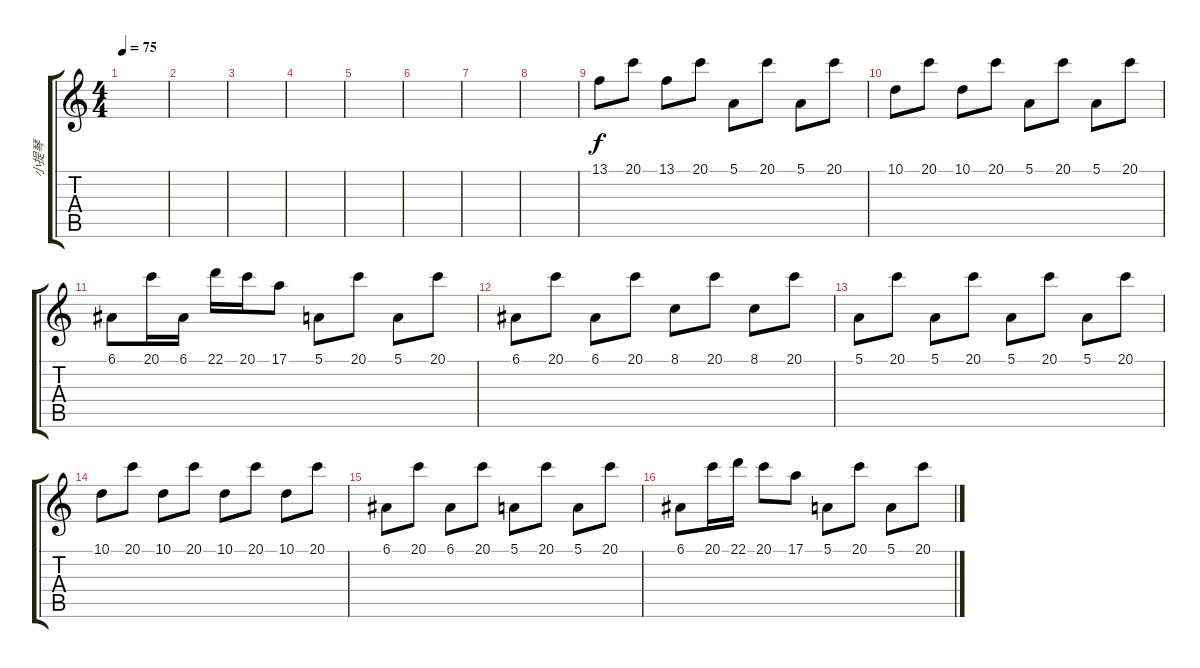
\track ("小提琴" "小提琴") {instrument stringensemble1}
\staff {score tabs}
\tuning (E4 B3 G3 D3 A2 E2) {hide}
\ts (4 4)
\tempo 75
\clef g2
\ks c
|
|
|
|
|
|
|
|
13.1.8 20.1.8 13.1.8 20.1.8 5.1.8 20.1.8 5.1.8 20.1.8 |
10.1.8 20.1.8 10.1.8 20.1.8 5.1.8 20.1.8 5.1.8 20.1.8 |
6.1.8 20.1.16 6.1.16 22.1.16 20.1.16 17.1.8 5.1.8 20.1.8 5.1.8 20.1.8 |
6.1.8 20.1.8 6.1.8 20.1.8 8.1.8 20.1.8 8.1.8 20.1.8 |
5.1.8 20.1.8 5.1.8 20.1.8 5.1.8 20.1.8 5.1.8 20.1.8 |
10.1.8 20.1.8 10.1.8 20.1.8 10.1.8 20.1.8 10.1.8 20.1.8 |
6.1.8 20.1.8 6.1.8 20.1.8 5.1.8 20.1.8 5.1.8 20.1.8 |
6.1.8 20.1.16 22.1.16 20.1.8 17.1.8 5.1.8 20.1.8 5.1.8 20.1.8
